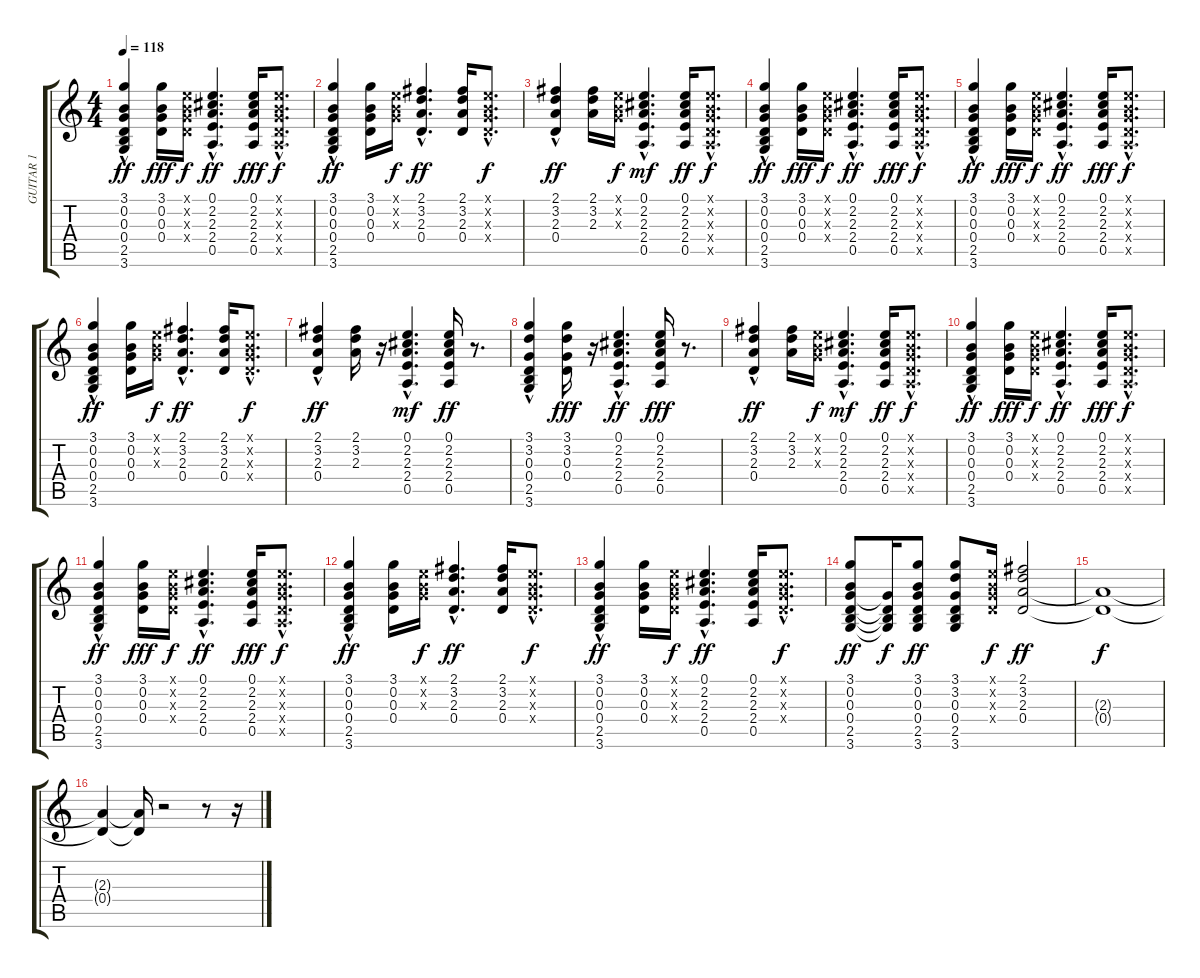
\track ("GUITAR 1" "GUITAR 1") {instrument overdrivenguitar}
\staff {score tabs}
\tuning (E4 B3 G3 D3 A2 E2) {hide}
\ts (4 4)
\tempo 118
\clef g2
\ks c
(3.1{hac} 0.2{hac} 0.3{hac} 0.4 2.5 3.6).4{dy ff} (3.1 0.2 0.3 0.4).16{dy fff} (0.1{x} 0.2{x} 0.3{x} 0.4{x}).16{dy f} (0.1 2.2 2.3 2.4 0.5{hac}).4{d dy ff} (0.1 2.2 2.3 2.4 0.5).16{dy fff} (0.1{hac x} 0.2{hac x} 0.3{hac x} 0.4{hac x} 0.5{hac x}).8{d dy f} |
(3.1{hac} 0.2{hac} 0.3 0.4 2.5 3.6).4{dy ff} (3.1 0.2 0.3 0.4).16 (0.1{x} 0.2{x} 0.3{x}).16{dy f} (2.1 3.2 2.3 0.4{hac}).4{d dy ff} (2.1 3.2 2.3 0.4).16 (0.1{hac x} 0.2{hac x} 0.3{hac x} 0.4{hac x}).8{d dy f} |
(2.1{hac} 3.2{hac} 2.3{hac} 0.4).4{dy ff} (2.1 3.2 2.3).16 (0.1{x} 0.2{x} 0.3{x}).16{dy f} (0.1 2.2 2.3 2.4 0.5{hac}).4{d dy mf} (0.1 2.2 2.3 2.4 0.5).16{dy ff} (0.1{hac x} 0.2{hac x} 0.3{hac x} 0.4{hac x} 0.5{hac x}).8{d dy f} |
(3.1{hac} 0.2{hac} 0.3{hac} 0.4 2.5 3.6).4{dy ff} (3.1 0.2 0.3 0.4).16{dy fff} (0.1{x} 0.2{x} 0.3{x} 0.4{x}).16{dy f} (0.1 2.2 2.3 2.4 0.5{hac}).4{d dy ff} (0.1 2.2 2.3 2.4 0.5).16{dy fff} (0.1{hac x} 0.2{hac x} 0.3{hac x} 0.4{hac x} 0.5{hac x}).8{d dy f} |
(3.1{hac} 0.2{hac} 0.3{hac} 0.4 2.5 3.6).4{dy ff} (3.1 0.2 0.3 0.4).16{dy fff} (0.1{x} 0.2{x} 0.3{x} 0.4{x}).16{dy f} (0.1 2.2 2.3 2.4 0.5{hac}).4{d dy ff} (0.1 2.2 2.3 2.4 0.5).16{dy fff} (0.1{hac x} 0.2{hac x} 0.3{hac x} 0.4{hac x} 0.5{hac x}).8{d dy f} |
(3.1{hac} 0.2{hac} 0.3 0.4 2.5 3.6).4{dy ff} (3.1 0.2 0.3 0.4).16 (0.1{x} 0.2{x} 0.3{x}).16{dy f} (2.1 3.2 2.3 0.4{hac}).4{d dy ff} (2.1 3.2 2.3 0.4).16 (0.1{hac x} 0.2{hac x} 0.3{hac x} 0.4{hac x}).8{d dy f} |
(2.1{hac} 3.2{hac} 2.3{hac} 0.4).4{dy ff} (2.1 3.2 2.3).16 r.16 (0.1 2.2 2.3 2.4 0.5{hac}).4{d dy mf} (0.1 2.2 2.3 2.4 0.5).16{dy ff} r.8{d} |
(3.1{hac} 3.2{hac} 0.3{hac} 0.4 2.5 3.6).4 (3.1 3.2 0.3 0.4).16{dy fff} r.16 (0.1 2.2 2.3 2.4 0.5{hac}).4{d dy ff} (0.1 2.2 2.3 2.4 0.5).16{dy fff} r.8{d} |
(2.1{hac} 3.2{hac} 2.3{hac} 0.4).4{dy ff} (2.1 3.2 2.3).16 (0.1{x} 0.2{x} 0.3{x}).16{dy f} (0.1 2.2 2.3 2.4 0.5{hac}).4{d dy mf} (0.1 2.2 2.3 2.4 0.5).16{dy ff} (0.1{hac x} 0.2{hac x} 0.3{hac x} 0.4{hac x} 0.5{hac x}).8{d dy f} |
(3.1{hac} 0.2{hac} 0.3{hac} 0.4 2.5 3.6).4{dy ff} (3.1 0.2 0.3 0.4).16{dy fff} (0.1{x} 0.2{x} 0.3{x} 0.4{x}).16{dy f} (0.1 2.2 2.3 2.4 0.5{hac}).4{d dy ff} (0.1 2.2 2.3 2.4 0.5).16{dy fff} (0.1{hac x} 0.2{hac x} 0.3{hac x} 0.4{hac x} 0.5{hac x}).8{d dy f} |
(3.1{hac} 0.2{hac} 0.3{hac} 0.4 2.5 3.6).4{dy ff} (3.1 0.2 0.3 0.4).16{dy fff} (0.1{x} 0.2{x} 0.3{x} 0.4{x}).16{dy f} (0.1 2.2 2.3 2.4 0.5{hac}).4{d dy ff} (0.1 2.2 2.3 2.4 0.5).16{dy fff} (0.1{hac x} 0.2{hac x} 0.3{hac x} 0.4{hac x} 0.5{hac x}).8{d dy f} |
(3.1{hac} 0.2{hac} 0.3 0.4 2.5 3.6).4{dy ff} (3.1 0.2 0.3 0.4).16 (0.1{x} 0.2{x} 0.3{x}).16{dy f} (2.1 3.2 2.3 0.4{hac}).4{d dy ff} (2.1 3.2 2.3 0.4).16 (0.1{hac x} 0.2{hac x} 0.3{hac x} 0.4{hac x}).8{d dy f} |
(3.1{hac} 0.2{hac} 0.3{hac} 0.4 2.5 3.6).4{dy ff} (3.1 0.2 0.3 0.4).16 (0.1{x} 0.2{x} 0.3{x} 0.4{x}).16{dy f} (0.1{hac} 2.2{hac} 2.3{hac} 2.4{hac} 0.5{hac}).4{d dy ff} (0.1 2.2 2.3 2.4 0.5).16 (0.1{hac x} 0.2{hac x} 0.3{hac x} 0.4{hac x}).8{d dy f} |
(3.1 0.2 0.3 0.4 2.5 3.6).8{dy ff} (0.3{t} 0.4{t} 2.5{t} 3.6{t}).16{dy f} (3.1 0.2 0.3 0.4 2.5 3.6).8{dy ff} (3.1 3.2 0.3 0.4 2.5 3.6).8 (0.1{x} 0.2{x} 0.3{x} 0.4{x}).16{dy f} (2.1 3.2 2.3 0.4).2{dy ff} |
(2.3{t} 0.4{t}).1{dy f} |
(2.3{t} 0.4{t}).4 (2.3{t} 0.4{t}).16 r.2 r.8 r.16
